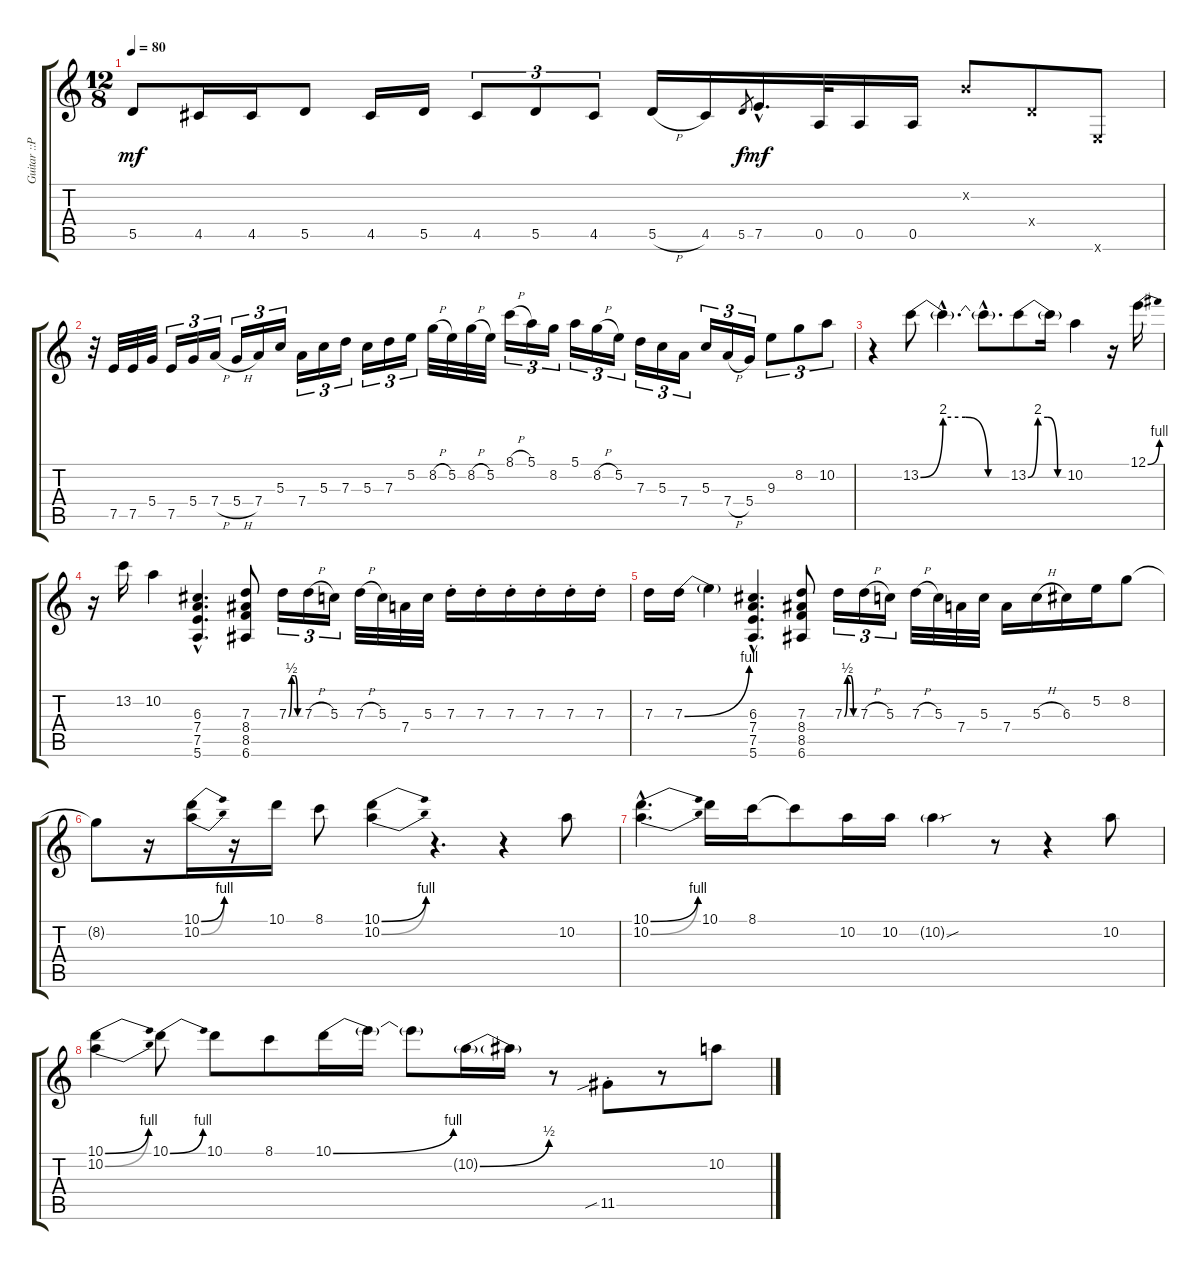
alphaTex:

\track ("Guitar ::Page::" "Guitar ::P") {instrument electricguitarjazz}
\staff {score tabs}
\tuning (E4 B3 G3 D3 A2 E2) {hide}
\ts (12 8)
\tempo 80
\clef g2
\ks c
5.5.8{dy mf} 4.5.16 4.5.16 5.5.8 4.5.16 5.5.16 4.5.8{tu (3 2)} 5.5.8{tu (3 2)} 4.5.8{tu (3 2)} 5.5{h}.16 4.5.16 5.5.8{gr dy f} 7.5{hac}.16{d dy mf} 0.5.32 0.5.16 0.5.16 0.2{x}.8 0.4{x}.8 0.6{x}.8 |
r.32 7.5.32 7.5.32 5.4.32 7.5.16{tu (3 2)} 5.4.16{tu (3 2)} 7.4{h}.16{tu (3 2)} 5.4{h}.16{tu (3 2)} 7.4.16{tu (3 2)} 5.3.16{tu (3 2)} 7.4.16{tu (3 2)} 5.3.16{tu (3 2)} 7.3.16{tu (3 2)} 5.3.16{tu (3 2)} 7.3.16{tu (3 2)} 5.2.16{tu (3 2)} 8.2{h}.32 5.2.32 8.2{h}.32 5.2.32 8.1{h}.16{tu (3 2)} 5.1.16{tu (3 2)} 8.2.16{tu (3 2)} 5.1.16{tu (3 2)} 8.2{h}.16{tu (3 2)} 5.2.16{tu (3 2)} 7.3.16{tu (3 2)} 5.3.16{tu (3 2)} 7.4.16{tu (3 2)} 5.3.16{tu (3 2)} 7.4{h}.16{tu (3 2)} 5.4.16{tu (3 2)} 9.3.8{tu (3 2)} 8.2.8{tu (3 2)} 10.2.8{tu (3 2)} |
r.4 13.2{be (custom 0 0 15 8 30 8 45 0 60 0)}.8 13.2{hac t}.4{d} 13.2{hac t}.8{d} 13.2{be (custom 0 0 15 8 30 8 45 0 60 0)}.8 13.2{t}.16 10.2.4 r.16 12.1{be (bend 0 0 60 4)}.16 |
r.16 13.2.16 10.2.4 (6.3{hac} 7.4{hac} 7.5{hac} 5.6{hac}).4{d} (7.3 8.4 8.5 6.6).8 7.3{be (custom 0 0 15 2 30 2 45 0 60 0)}.16{tu (3 2)} 7.3{h}.16{tu (3 2)} 5.3.16{tu (3 2)} 7.3{h}.32 5.3.32 7.4.32 5.3.32 7.3{st}.16 7.3{st}.16 7.3{st}.16 7.3{st}.16 7.3{st}.16 7.3{st}.16 |
7.3.16 7.3{be (bend 0 0 60 4)}.16 7.3{t}.4 (6.3{hac} 7.4{hac} 7.5{hac} 5.6{hac}).4{d} (7.3 8.4 8.5 6.6).8 7.3{be (custom 0 0 15 2 30 2 45 0 60 0)}.16{tu (3 2)} 7.3{h}.16{tu (3 2)} 5.3.16{tu (3 2)} 7.3{h}.32 5.3.32 7.4.32 5.3.32 7.4.16 5.3{h}.16 6.3.16 5.2.16 8.2.8 |
8.2{t}.8 r.16 (10.1{be (bend 0 0 60 4)} 10.2{be (bend 0 0 60 4)}).16 r.16 10.1.16 8.1.8 (10.1{be (bend 0 0 60 4)} 10.2{be (bend 0 0 60 4)}).4 r.4{d} r.4 10.2.8 |
(10.1{be (bend 0 0 60 4) hac} 10.2{be (bend 0 0 60 4) hac}).4{d} 10.1.16 8.1.16 8.1{t}.8 10.2.16 10.2.16 10.2{sou g}.4 r.8 r.4 10.2.8 |
(10.1{be (bend 0 0 60 4)} 10.2{be (bend 0 0 60 4)}).4 10.1{be (bend 0 0 60 4)}.8 10.1.8 8.1.8 10.1{be (bend 0 0 60 4)}.16 10.1{t}.16 10.1{t}.8 10.2{be (bend 0 0 60 2) g}.16 10.2{t}.16 r.8 11.5{sib st}.8 r.8 10.2.8
